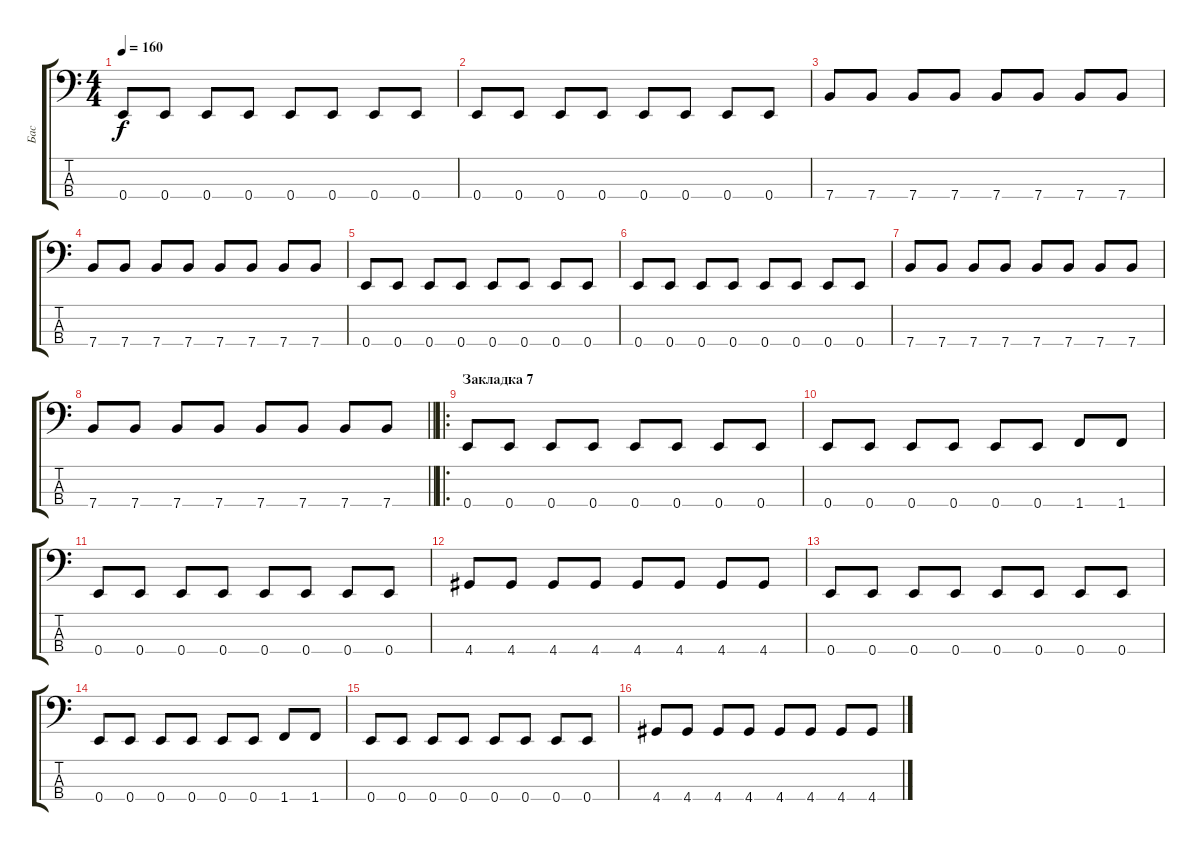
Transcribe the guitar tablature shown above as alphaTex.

\track ("Бас" "Бас") {instrument electricbassfinger}
\staff {score tabs}
\tuning (G2 D2 A1 E1) {hide}
\ts (4 4)
\tempo 160
\clef f4
\ks c
0.4.8{dy f} 0.4.8 0.4.8 0.4.8 0.4.8 0.4.8 0.4.8 0.4.8 |
0.4.8 0.4.8 0.4.8 0.4.8 0.4.8 0.4.8 0.4.8 0.4.8 |
7.4.8 7.4.8 7.4.8 7.4.8 7.4.8 7.4.8 7.4.8 7.4.8 |
7.4.8 7.4.8 7.4.8 7.4.8 7.4.8 7.4.8 7.4.8 7.4.8 |
0.4.8 0.4.8 0.4.8 0.4.8 0.4.8 0.4.8 0.4.8 0.4.8 |
0.4.8 0.4.8 0.4.8 0.4.8 0.4.8 0.4.8 0.4.8 0.4.8 |
7.4.8 7.4.8 7.4.8 7.4.8 7.4.8 7.4.8 7.4.8 7.4.8 |
\barLineRight lightlight
7.4.8 7.4.8 7.4.8 7.4.8 7.4.8 7.4.8 7.4.8 7.4.8 |
\ro
\section ("" "Закладка 7")
0.4.8{volume 8} 0.4.8 0.4.8 0.4.8 0.4.8 0.4.8 0.4.8 0.4.8 |
0.4.8 0.4.8 0.4.8 0.4.8 0.4.8 0.4.8 1.4.8 1.4.8 |
0.4.8 0.4.8 0.4.8 0.4.8 0.4.8 0.4.8 0.4.8 0.4.8 |
4.4.8 4.4.8 4.4.8 4.4.8 4.4.8 4.4.8 4.4.8 4.4.8 |
0.4.8{volume 8} 0.4.8 0.4.8 0.4.8 0.4.8 0.4.8 0.4.8 0.4.8 |
0.4.8 0.4.8 0.4.8 0.4.8 0.4.8 0.4.8 1.4.8 1.4.8 |
0.4.8 0.4.8 0.4.8 0.4.8 0.4.8 0.4.8 0.4.8 0.4.8 |
4.4.8 4.4.8 4.4.8 4.4.8 4.4.8 4.4.8 4.4.8 4.4.8
